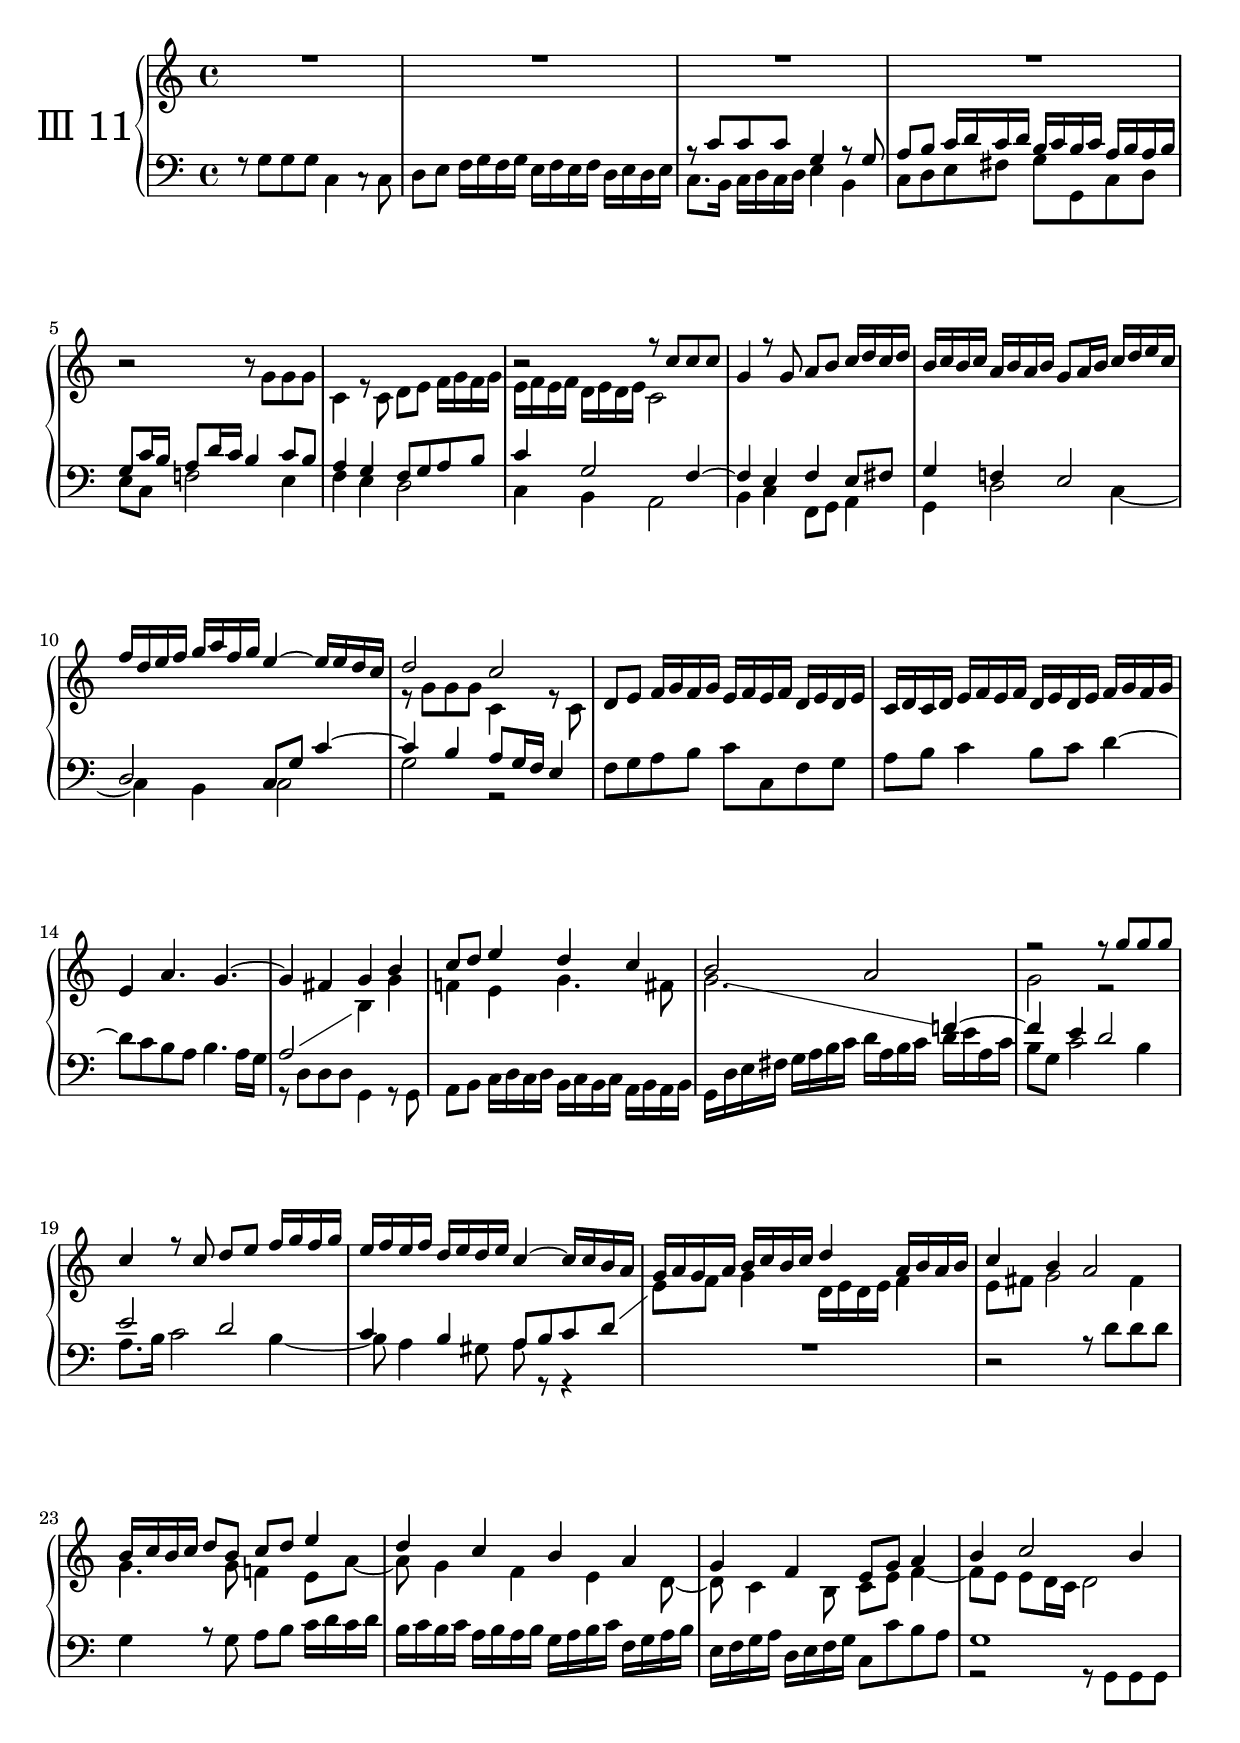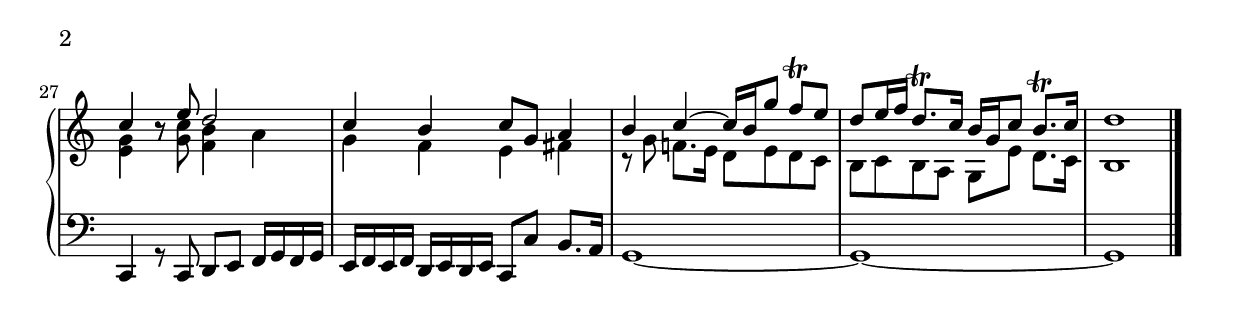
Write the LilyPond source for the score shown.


soprxi = \relative c''
{
	R1 | 
	R1 | 
	R1 | 
	R1 | 
	s1 | 
	s1 | 
	b2\rest r8 c c c |
	g4 r8 g a b c16 d c d |
	b c b c a b a b g8 a16 b c d e c |
	f d e f g a f g e4 ~ e16 e d c |
	d2 c |
	s1 | 
	s1 | 
	s1 | 
	s1 | 
	s1 | 
	s1 | 
	r2 r8 g' g g |
	c,4 r8 c d e f16 g f g |
	e f e f d e d e c4 ~c16 c b a |
	g a g a b c b c d4 a16 b a b |
	c4 b a2 |
	b16 c b c d8 b c d e4 |
	d c b a |
	g f e8 g a4 |
	b c2 b4 |
	c r8 e d2 |
	c4 b c8 g a4 |
	b c~ c16 b g'8 f\trill e |
	d e16 f d8.\trill c16 b g c8 b8.\trill c16 |
	d1 |
	\bar "|."
}

altoxi = \relative c''
{
	R1 | 
	R1 | 
	R1 | 
	R1 | 
	b2\rest b8\rest g g g |
	c,4 r8 c d e f16 g f g |
	e f e f d e d e c2 |
	s1 | 
	s1 | 
	s1 | 
	r8 g' g g c,4 r8 c |
	\stemNeutral
	d e f16 g f g e f e f d e d e |
	c d c d e f e f d e d e f g f g |
	\voiceOne
	e4 a4. g ~ |
	g4 fis g b |
	c8 d e4 d c |
	b2 a |
	\voiceTwo
	g r |
	\hideStaffSwitch
	\change Staff="down" \voiceOne
	e d |
	c4 b a8 b c d |
	\showStaffSwitch
	\change Staff="up" \voiceTwo
	e f g4 d16 e d e f4 |
	e8 fis g2 fis4 |
	g4. g8 f4 e8 a ~ |
	a g4 f e d8 ~ |
	d c4 b8 c e f4 ~|
	f8 e e d16 c d2 |
	<e g>4  r8 <g c>8 <f b>4 a |
	g4 f e fis |
	r8 g f8. e16 d8 e d c |
	b c b a g e' d8. c16 |
	b1 |
	\showStaffSwitch
}

tenorxi = \relative c'
{
	\showStaffSwitch
	\clef bass
	s1 |
	s1 |
	r8 c c c g4 r8 g |
	a b c16 d c d b c b c a b a b |
	g8 c16 b a8 d16 c b4 c8 b |
	a4 g f8 g a b |
	c4 g2 f4 ~|
	f e f e8 fis |
	g4 f e2 |
	d c8 g' c4 ~|
	c b a8 g16 f e4 |
	\stemNeutral
	f8 g a b c c, f g |
	a b c4 b8 c d4 ~ |
	d8 c b a b4. a16 g |
	\stemUp
	a2 \change Staff="up" \voiceTwo b4 g' |
	f e g4. fis8 |
	g2. \change Staff="down" \voiceOne f4 ~|
	f e d2 |
	s1 |
	s1 |
	s1 |
	\stemNeutral
	d,2\rest r8 d' d d |
	g,4 r8 g a b c16 d c d |
	b c b c a b a b g a b c f, g a b |
	e, f g a d, e f g c,8 c' b a |
	\stemUp
	g1 |
}

bassxi = \relative c'
{
	f,8\rest g g g c,4 c8\rest c |
	d e f16 g f g e f e f d e d e |
	c8. b16 c d c d e4 b |
	c8 d e fis g g, c d |
	e c f2 e4 |
	f e d2 |
	c4 b a2 |
	b4 c f,8 g a4 |
	g d'2 c4 ~|
	c b c2 |
	g' r |
	s1|
	s1|
	s1|
	r8 d d d g,4 r8 g |
	a b c16 d c d b c b c a b a b |
	g d' e fis g a b c d a b c d e a, c |
	b8 g c2 b4 |
	a8. b16 c2 b4 ~ |
	b8 a4 gis8 a r r4 |
	\once \override MultiMeasureRest #'staff-position = #2
	R1 | 
	s1 | 
	s1 | 
	s1 | 
	s1 | 
	r2 r8 g, g g |
	\stemNeutral
	c,4 r8 c d e f16 g f g |
	e f e f d e d e c8 c' b8. a16 |
	g1 ~|
	g1 ~|
	g1 |
}

\include "merge.ly"
\score
{
	\new PianoStaff <<
		\accidentalStyle "piano"

		\set PianoStaff.instrumentName = # "Ⅲ 11"
		\new Staff = "up" << { \soprxi } \\ {\altoxi} >>
		\new Staff = "down" << {\tenorxi } \\ {\bassxi} >>
	>>
	\layout 
	{
		\context { \PianoStaff \override InstrumentName #'font-size = #5  }
		\context { \Staff \consists #merge-rests-engraver }
		\context { \Staff \consists #merge-mmrests-engraver }
		\context 
		{
			\Score
			\override SpacingSpanner.common-shortest-duration = #(ly:make-moment 1/8)
		}
	}
	\midi {\tempo 4=100}
}